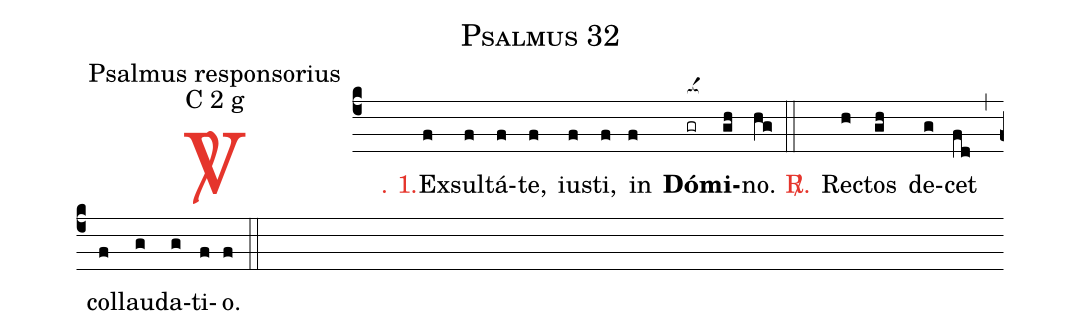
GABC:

name: Psalmus 32;
office-part: Psalmus responsorius;
mode: C 2 g;
%%
(c4)

<c><sp>V/</sp>. 1.</c>() Ex(f)sul(f)tá(f)te,(f) iu(f)sti,(f) in(f) <b>Dó</b>(gr[ocba:1{])<b>mi</b>(gh[ocba:0}])no.(hg)

(::)

<nlba><c><sp>R/</sp>.</c>() Rec</nlba>(h)tos(gh) de(g)cet(fd) (,) col(f)lau(g)da(g)ti(f)o.(f)

(::)
